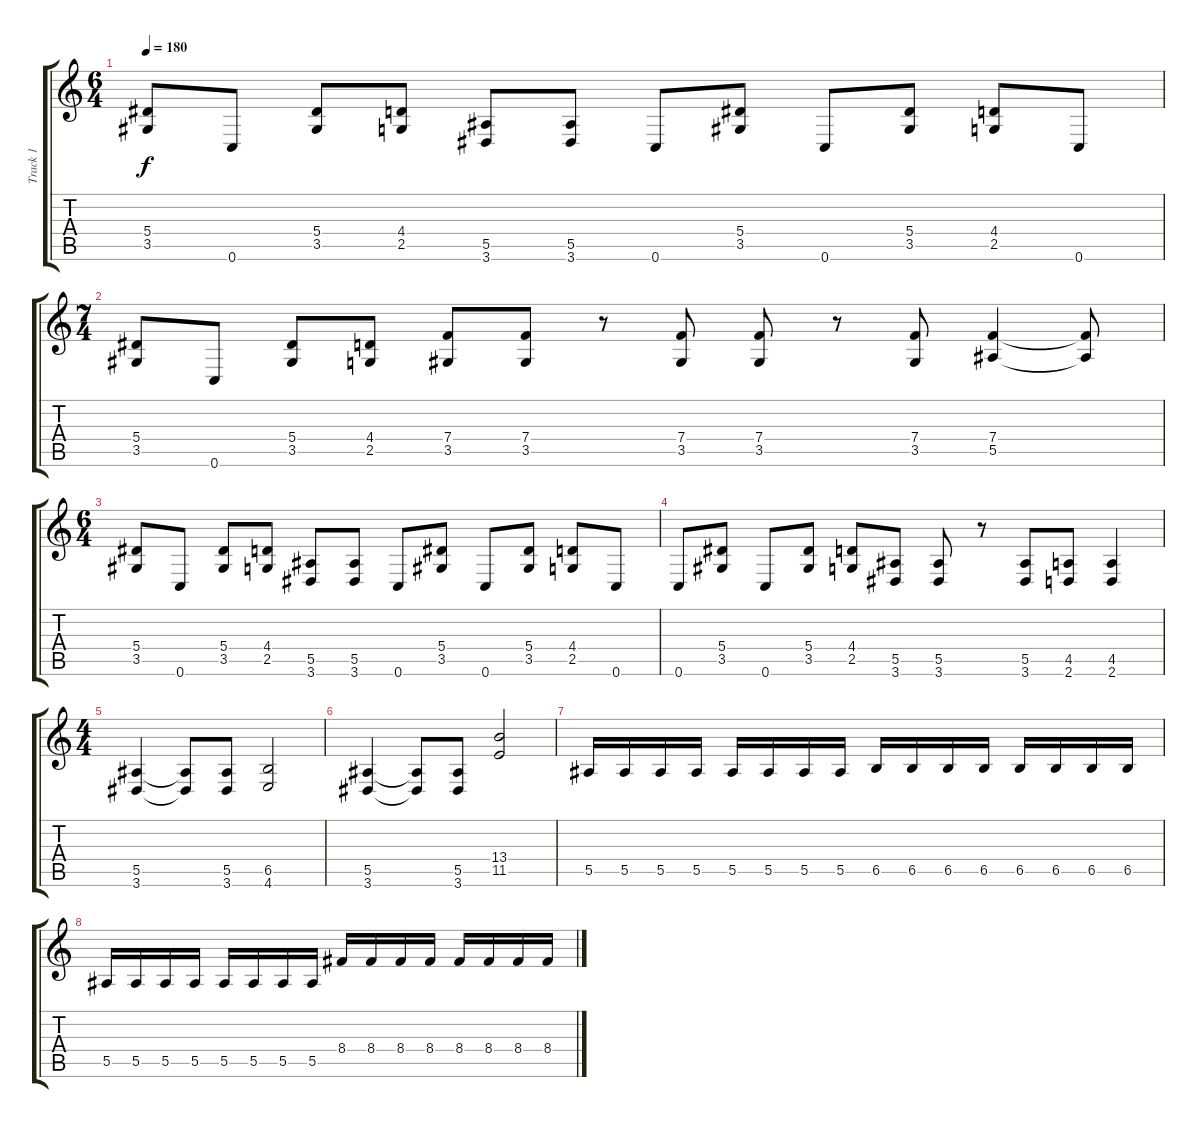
\track ("Track 1" "Track 1") {instrument distortionguitar}
\staff {score tabs}
\tuning (C4 G3 Eb3 Bb2 F2 C2) {hide}
\ts (6 4)
\tempo 180
\clef g2
\ks c
(5.4 3.5).8{dy f} 0.6.8 (5.4 3.5).8 (4.4 2.5).8 (5.5 3.6).8 (5.5 3.6).8 0.6.8 (5.4 3.5).8 0.6.8 (5.4 3.5).8 (4.4 2.5).8 0.6.8 |
\ts (7 4)
(5.4 3.5).8 0.6.8 (5.4 3.5).8 (4.4 2.5).8 (7.4 3.5).8 (7.4 3.5).8 r.8 (7.4 3.5).8 (7.4 3.5).8 r.8 (7.4 3.5).8 (7.4 5.5).4 (7.4{t} 5.5{t}).8 |
\ts (6 4)
(5.4 3.5).8 0.6.8 (5.4 3.5).8 (4.4 2.5).8 (5.5 3.6).8 (5.5 3.6).8 0.6.8 (5.4 3.5).8 0.6.8 (5.4 3.5).8 (4.4 2.5).8 0.6.8 |
0.6.8 (5.4 3.5).8 0.6.8 (5.4 3.5).8 (4.4 2.5).8 (5.5 3.6).8 (5.5 3.6).8 r.8 (5.5 3.6).8 (4.5 2.6).8 (4.5 2.6).4 |
\ts (4 4)
(5.5 3.6).4 (5.5{t} 3.6{t}).8 (5.5 3.6).8 (6.5 4.6).2 |
(5.5 3.6).4 (5.5{t} 3.6{t}).8 (5.5 3.6).8 (13.4 11.5).2 |
5.5.16 5.5.16 5.5.16 5.5.16 5.5.16 5.5.16 5.5.16 5.5.16 6.5.16 6.5.16 6.5.16 6.5.16 6.5.16 6.5.16 6.5.16 6.5.16 |
5.5.16 5.5.16 5.5.16 5.5.16 5.5.16 5.5.16 5.5.16 5.5.16 8.4.16 8.4.16 8.4.16 8.4.16 8.4.16 8.4.16 8.4.16 8.4.16
